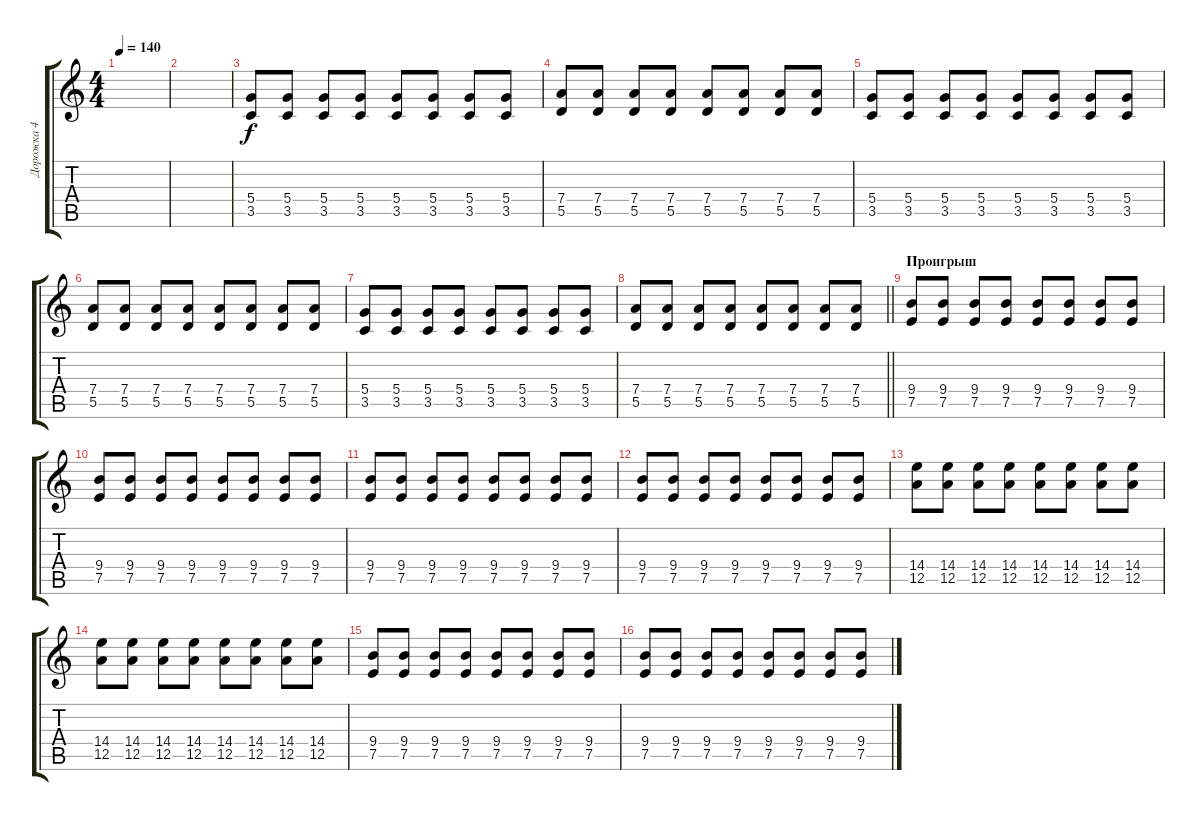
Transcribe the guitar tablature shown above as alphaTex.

\track ("Дорожка 4" "Дорожка 4") {instrument distortionguitar}
\staff {score tabs}
\tuning (E4 B3 G3 D3 A2 E2) {hide}
\ts (4 4)
\tempo 140
\clef g2
\ks c
|
|
(5.4 3.5).8 (5.4 3.5).8 (5.4 3.5).8 (5.4 3.5).8 (5.4 3.5).8 (5.4 3.5).8 (5.4 3.5).8 (5.4 3.5).8 |
(7.4 5.5).8 (7.4 5.5).8 (7.4 5.5).8 (7.4 5.5).8 (7.4 5.5).8 (7.4 5.5).8 (7.4 5.5).8 (7.4 5.5).8 |
(5.4 3.5).8 (5.4 3.5).8 (5.4 3.5).8 (5.4 3.5).8 (5.4 3.5).8 (5.4 3.5).8 (5.4 3.5).8 (5.4 3.5).8 |
(7.4 5.5).8 (7.4 5.5).8 (7.4 5.5).8 (7.4 5.5).8 (7.4 5.5).8 (7.4 5.5).8 (7.4 5.5).8 (7.4 5.5).8 |
(5.4 3.5).8 (5.4 3.5).8 (5.4 3.5).8 (5.4 3.5).8 (5.4 3.5).8 (5.4 3.5).8 (5.4 3.5).8 (5.4 3.5).8 |
\barLineRight lightlight
(7.4 5.5).8 (7.4 5.5).8 (7.4 5.5).8 (7.4 5.5).8 (7.4 5.5).8 (7.4 5.5).8 (7.4 5.5).8 (7.4 5.5).8 |
\section ("" "Проигрыш")
(9.4 7.5).8 (9.4 7.5).8 (9.4 7.5).8 (9.4 7.5).8 (9.4 7.5).8 (9.4 7.5).8 (9.4 7.5).8 (9.4 7.5).8 |
(9.4 7.5).8 (9.4 7.5).8 (9.4 7.5).8 (9.4 7.5).8 (9.4 7.5).8 (9.4 7.5).8 (9.4 7.5).8 (9.4 7.5).8 |
(9.4 7.5).8 (9.4 7.5).8 (9.4 7.5).8 (9.4 7.5).8 (9.4 7.5).8 (9.4 7.5).8 (9.4 7.5).8 (9.4 7.5).8 |
(9.4 7.5).8 (9.4 7.5).8 (9.4 7.5).8 (9.4 7.5).8 (9.4 7.5).8 (9.4 7.5).8 (9.4 7.5).8 (9.4 7.5).8 |
(14.4 12.5).8 (14.4 12.5).8 (14.4 12.5).8 (14.4 12.5).8 (14.4 12.5).8 (14.4 12.5).8 (14.4 12.5).8 (14.4 12.5).8 |
(14.4 12.5).8 (14.4 12.5).8 (14.4 12.5).8 (14.4 12.5).8 (14.4 12.5).8 (14.4 12.5).8 (14.4 12.5).8 (14.4 12.5).8 |
(9.4 7.5).8 (9.4 7.5).8 (9.4 7.5).8 (9.4 7.5).8 (9.4 7.5).8 (9.4 7.5).8 (9.4 7.5).8 (9.4 7.5).8 |
(9.4 7.5).8 (9.4 7.5).8 (9.4 7.5).8 (9.4 7.5).8 (9.4 7.5).8 (9.4 7.5).8 (9.4 7.5).8 (9.4 7.5).8
